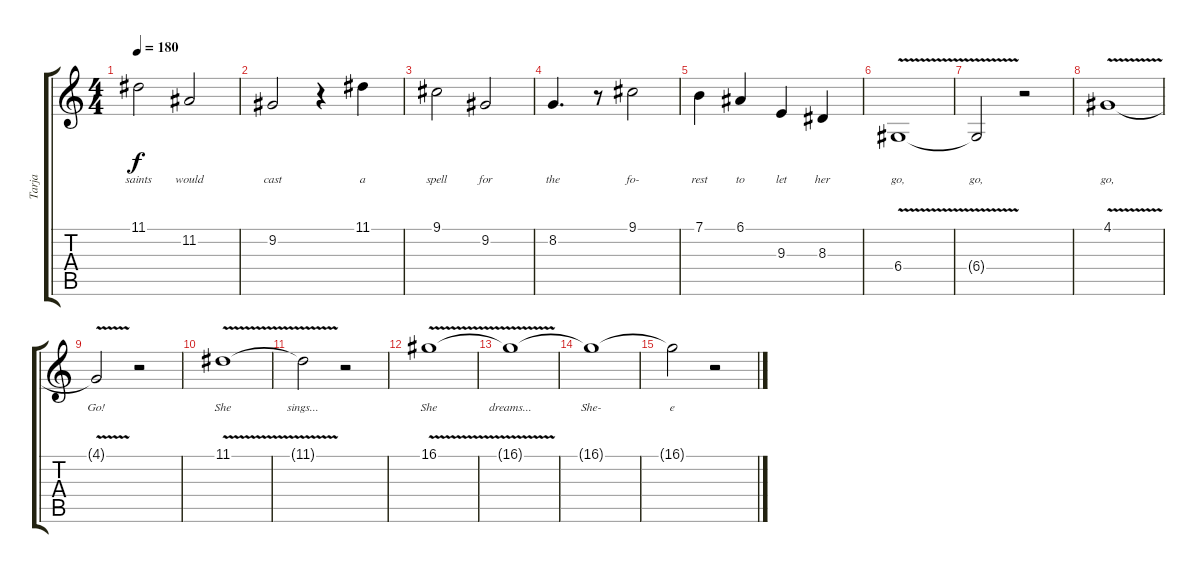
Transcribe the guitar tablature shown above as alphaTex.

\track ("Tarja" "Tarja") {instrument pad4choir}
\staff {score tabs}
\tuning (E4 B3 G3 D3 A2 E2) {hide}
\ts (4 4)
\tempo 180
\clef g2
\ks c
11.1.2{lyrics (0 "saints") lyrics (1 "") lyrics (2 "") lyrics (3 "") lyrics (4 "") dy f} 11.2.2{lyrics (0 "would") lyrics (1 "") lyrics (2 "") lyrics (3 "") lyrics (4 "")} |
9.2.2{lyrics (0 "cast") lyrics (1 "") lyrics (2 "") lyrics (3 "") lyrics (4 "")} r.4 11.1.4{lyrics (0 "a") lyrics (1 "") lyrics (2 "") lyrics (3 "") lyrics (4 "")} |
9.1.2{lyrics (0 "spell") lyrics (1 "") lyrics (2 "") lyrics (3 "") lyrics (4 "")} 9.2.2{lyrics (0 "for") lyrics (1 "") lyrics (2 "") lyrics (3 "") lyrics (4 "")} |
8.2.4{d lyrics (0 "the") lyrics (1 "") lyrics (2 "") lyrics (3 "") lyrics (4 "")} r.8 9.1.2{lyrics (0 "fo-") lyrics (1 "") lyrics (2 "") lyrics (3 "") lyrics (4 "")} |
7.1.4{lyrics (0 "rest") lyrics (1 "") lyrics (2 "") lyrics (3 "") lyrics (4 "")} 6.1.4{lyrics (0 "to") lyrics (1 "") lyrics (2 "") lyrics (3 "") lyrics (4 "")} 9.3.4{lyrics (0 "let") lyrics (1 "") lyrics (2 "") lyrics (3 "") lyrics (4 "")} 8.3.4{lyrics (0 "her") lyrics (1 "") lyrics (2 "") lyrics (3 "") lyrics (4 "")} |
6.4{v}.1{lyrics (0 "go,") lyrics (1 "") lyrics (2 "") lyrics (3 "") lyrics (4 "")} |
6.4{t}.2{lyrics (0 "go,") lyrics (1 "") lyrics (2 "") lyrics (3 "") lyrics (4 "")} r.2 |
4.1{v}.1{lyrics (0 "go,") lyrics (1 "") lyrics (2 "") lyrics (3 "") lyrics (4 "")} |
4.1{t}.2{lyrics (0 "Go!") lyrics (1 "") lyrics (2 "") lyrics (3 "") lyrics (4 "")} r.2 |
11.1{v}.1{lyrics (0 "She") lyrics (1 "") lyrics (2 "") lyrics (3 "") lyrics (4 "")} |
11.1{t}.2{lyrics (0 "sings...") lyrics (1 "") lyrics (2 "") lyrics (3 "") lyrics (4 "")} r.2 |
16.1{v}.1{lyrics (0 "She") lyrics (1 "") lyrics (2 "") lyrics (3 "") lyrics (4 "")} |
16.1{t}.1{lyrics (0 "dreams...") lyrics (1 "") lyrics (2 "") lyrics (3 "") lyrics (4 "")} |
16.1{t}.1{lyrics (0 "She-") lyrics (1 "") lyrics (2 "") lyrics (3 "") lyrics (4 "")} |
16.1{t}.2{lyrics (0 "e") lyrics (1 "") lyrics (2 "") lyrics (3 "") lyrics (4 "")} r.2
